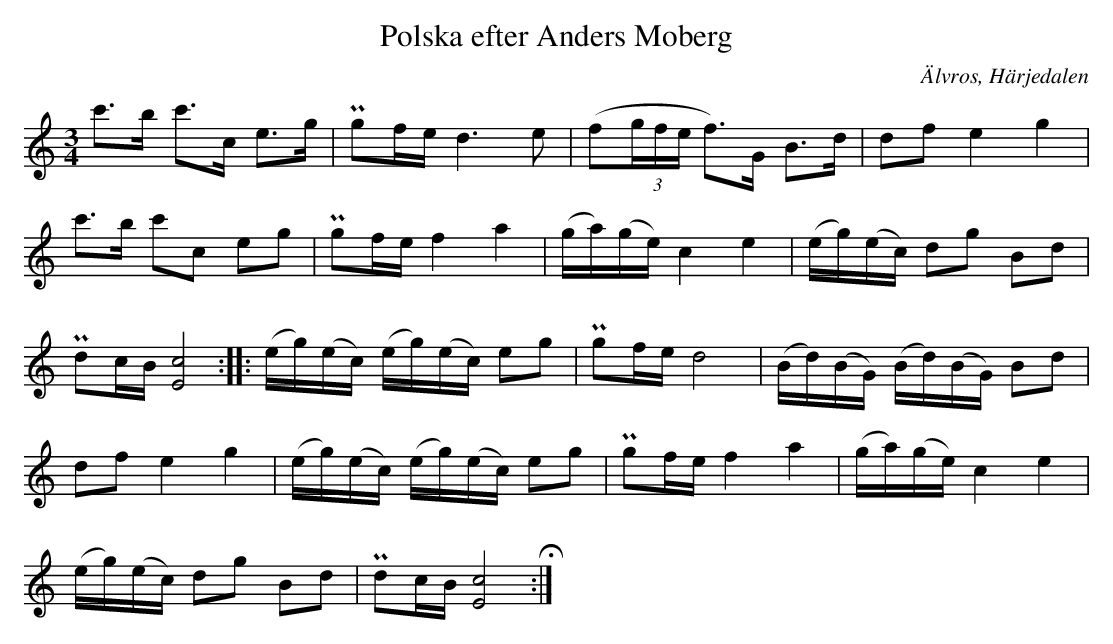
X:1
T:Polska efter Anders Moberg
O:Älvros, Härjedalen
M:3/4
L:1/16
K:C
c'2>b2 c'2>c2 e2>g2 | Pg2fe d4> e4 | (f2(3gfe f2>)G2 B2>d2 | d2f2 e4 g4 |
c'2>b2 c'2c2 e2g2 | Pg2fe f4 a4 | (ga)(ge) c4 e4 | (eg)(ec) d2g2 B2d2 |
Pd2cB [Ec]8 :: (eg)(ec) (eg)(ec) e2g2 | Pg2fe d8 | (Bd)(BG) (Bd)(BG) B2d2 |
d2f2 e4 g4 | (eg)(ec) (eg)(ec) e2g2 | Pg2fe f4 a4 | (ga)(ge) c4 e4 |
(eg)(ec) d2g2 B2d2 | Pd2cB [Ec]8 !fermata!:|
